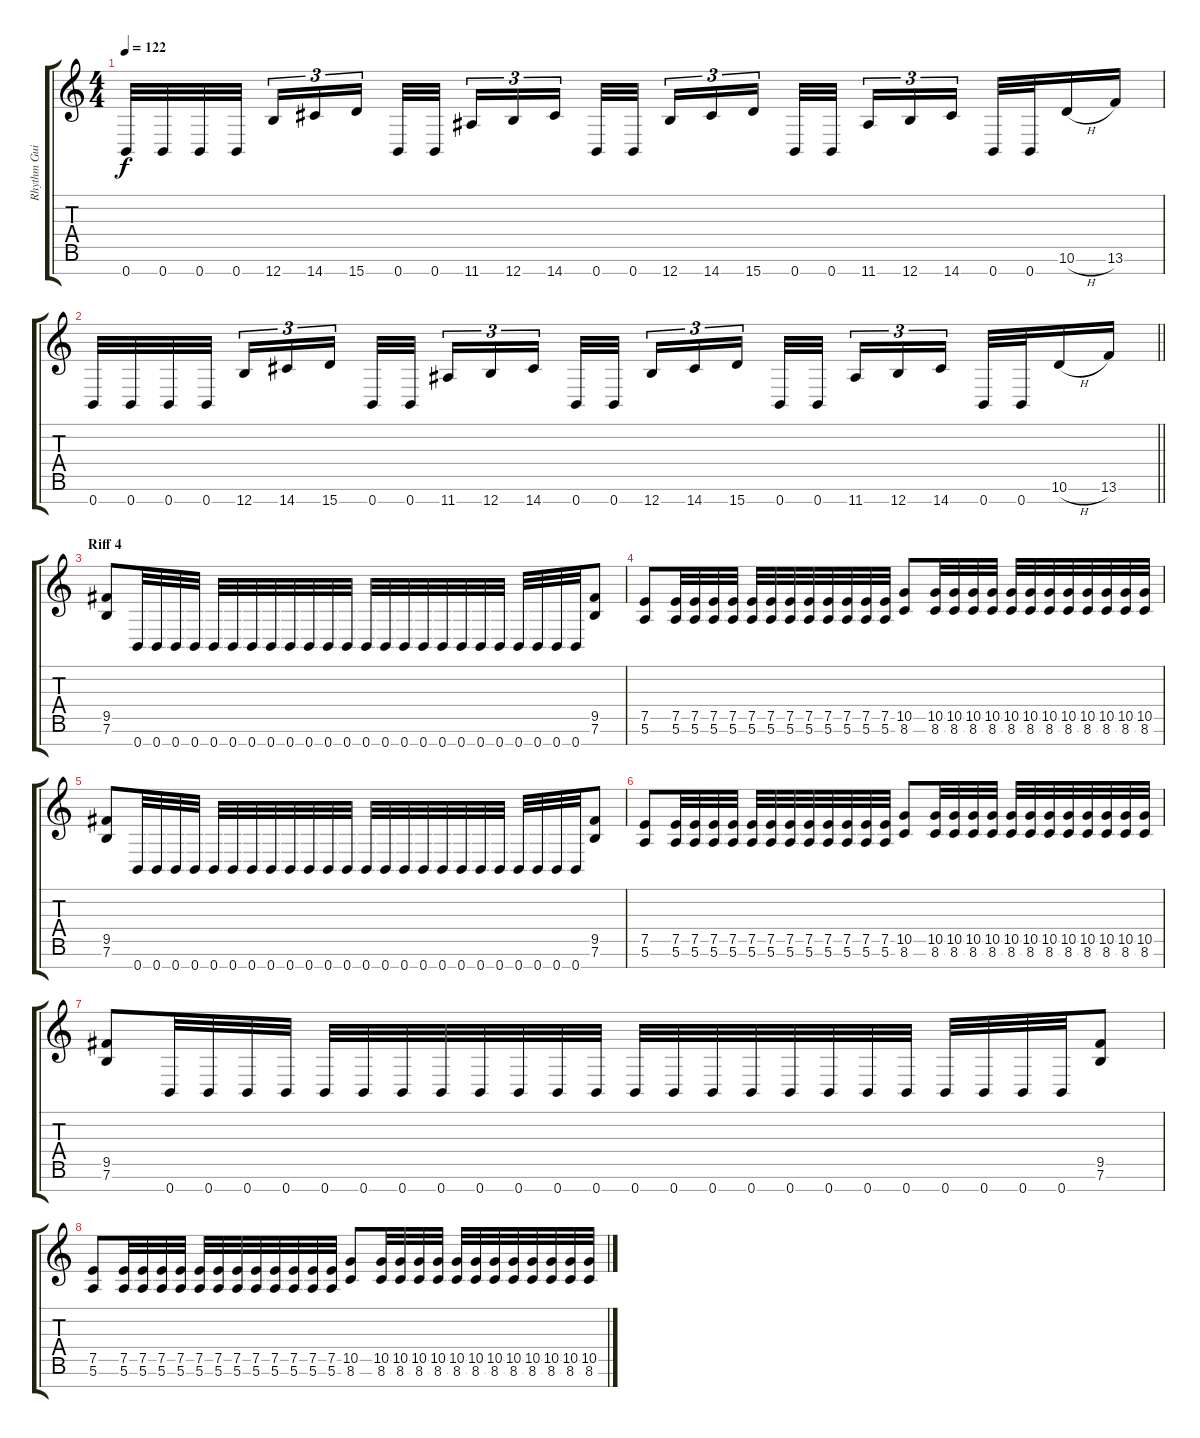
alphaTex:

\track ("Rhythm Guitar 1" "Rhythm Gui") {instrument distortionguitar}
\staff {score tabs}
\tuning (E4 B3 G3 D3 A2 E2 B1) {hide}
\ts (4 4)
\tempo 122
\clef g2
\ks c
0.7.32{dy f} 0.7.32 0.7.32 0.7.32{beam splitsecondary} 12.7.16{tu (3 2)} 14.7.16{tu (3 2)} 15.7.16{tu (3 2)} 0.7.32 0.7.32{beam splitsecondary} 11.7.16{tu (3 2)} 12.7.16{tu (3 2)} 14.7.16{tu (3 2) beam splitsecondary} 0.7.32 0.7.32 12.7.16{tu (3 2)} 14.7.16{tu (3 2)} 15.7.16{tu (3 2) beam splitsecondary} 0.7.32 0.7.32{beam splitsecondary} 11.7.16{tu (3 2)} 12.7.16{tu (3 2)} 14.7.16{tu (3 2) beam splitsecondary} 0.7.32 0.7.32 10.6{h}.16 13.6.16 |
\barLineRight lightlight
0.7.32 0.7.32 0.7.32 0.7.32{beam splitsecondary} 12.7.16{tu (3 2)} 14.7.16{tu (3 2)} 15.7.16{tu (3 2)} 0.7.32 0.7.32{beam splitsecondary} 11.7.16{tu (3 2)} 12.7.16{tu (3 2)} 14.7.16{tu (3 2) beam splitsecondary} 0.7.32 0.7.32 12.7.16{tu (3 2)} 14.7.16{tu (3 2)} 15.7.16{tu (3 2) beam splitsecondary} 0.7.32 0.7.32{beam splitsecondary} 11.7.16{tu (3 2)} 12.7.16{tu (3 2)} 14.7.16{tu (3 2) beam splitsecondary} 0.7.32 0.7.32 10.6{h}.16 13.6.16 |
\section ("" "Riff 4")
(9.5 7.6).8 0.7.32 0.7.32 0.7.32 0.7.32 0.7.32 0.7.32 0.7.32 0.7.32 0.7.32 0.7.32 0.7.32 0.7.32 0.7.32 0.7.32 0.7.32 0.7.32 0.7.32 0.7.32 0.7.32 0.7.32 0.7.32 0.7.32 0.7.32 0.7.32 (9.5 7.6).8 |
(7.5 5.6).8 (7.5 5.6).32 (7.5 5.6).32 (7.5 5.6).32 (7.5 5.6).32 (7.5 5.6).32 (7.5 5.6).32 (7.5 5.6).32 (7.5 5.6).32 (7.5 5.6).32 (7.5 5.6).32 (7.5 5.6).32 (7.5 5.6).32 (10.5 8.6).8 (10.5 8.6).32 (10.5 8.6).32 (10.5 8.6).32 (10.5 8.6).32 (10.5 8.6).32 (10.5 8.6).32 (10.5 8.6).32 (10.5 8.6).32 (10.5 8.6).32 (10.5 8.6).32 (10.5 8.6).32 (10.5 8.6).32 |
(9.5 7.6).8 0.7.32 0.7.32 0.7.32 0.7.32 0.7.32 0.7.32 0.7.32 0.7.32 0.7.32 0.7.32 0.7.32 0.7.32 0.7.32 0.7.32 0.7.32 0.7.32 0.7.32 0.7.32 0.7.32 0.7.32 0.7.32 0.7.32 0.7.32 0.7.32 (9.5 7.6).8 |
(7.5 5.6).8 (7.5 5.6).32 (7.5 5.6).32 (7.5 5.6).32 (7.5 5.6).32 (7.5 5.6).32 (7.5 5.6).32 (7.5 5.6).32 (7.5 5.6).32 (7.5 5.6).32 (7.5 5.6).32 (7.5 5.6).32 (7.5 5.6).32 (10.5 8.6).8 (10.5 8.6).32 (10.5 8.6).32 (10.5 8.6).32 (10.5 8.6).32 (10.5 8.6).32 (10.5 8.6).32 (10.5 8.6).32 (10.5 8.6).32 (10.5 8.6).32 (10.5 8.6).32 (10.5 8.6).32 (10.5 8.6).32 |
(9.5 7.6).8 0.7.32 0.7.32 0.7.32 0.7.32 0.7.32 0.7.32 0.7.32 0.7.32 0.7.32 0.7.32 0.7.32 0.7.32 0.7.32 0.7.32 0.7.32 0.7.32 0.7.32 0.7.32 0.7.32 0.7.32 0.7.32 0.7.32 0.7.32 0.7.32 (9.5 7.6).8 |
(7.5 5.6).8 (7.5 5.6).32 (7.5 5.6).32 (7.5 5.6).32 (7.5 5.6).32 (7.5 5.6).32 (7.5 5.6).32 (7.5 5.6).32 (7.5 5.6).32 (7.5 5.6).32 (7.5 5.6).32 (7.5 5.6).32 (7.5 5.6).32 (10.5 8.6).8 (10.5 8.6).32 (10.5 8.6).32 (10.5 8.6).32 (10.5 8.6).32 (10.5 8.6).32 (10.5 8.6).32 (10.5 8.6).32 (10.5 8.6).32 (10.5 8.6).32 (10.5 8.6).32 (10.5 8.6).32 (10.5 8.6).32
